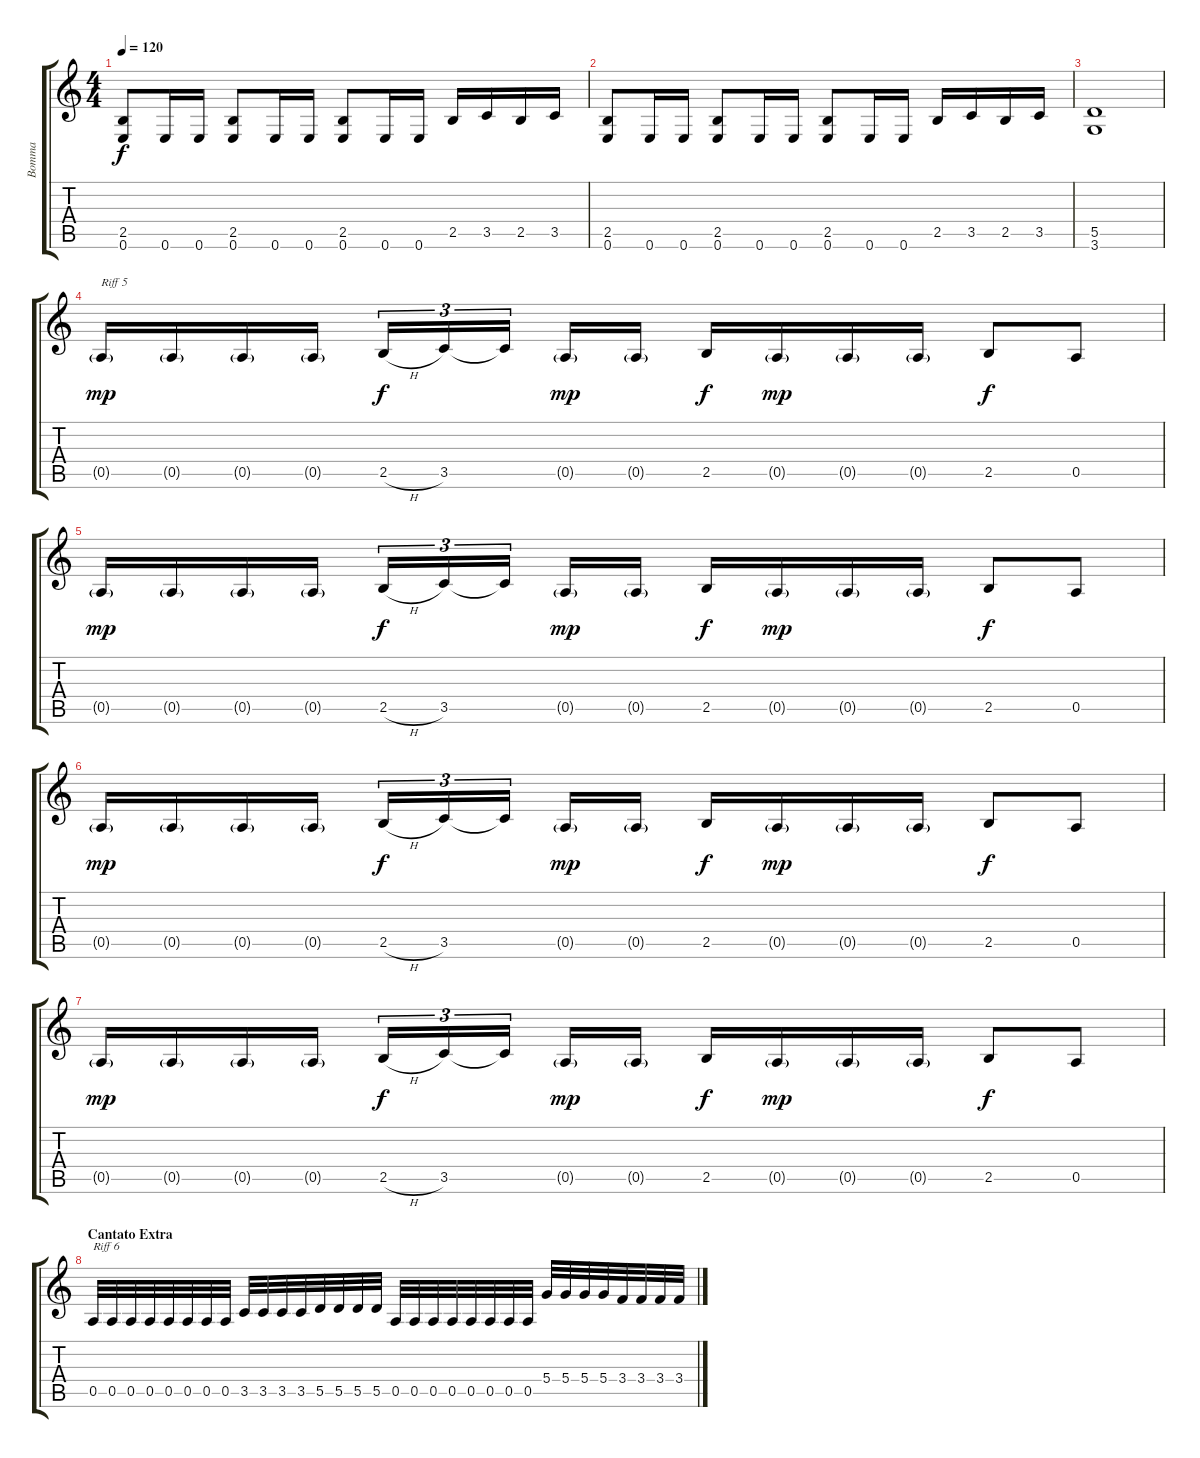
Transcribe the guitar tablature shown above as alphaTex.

\track ("Bomma" "Bomma") {instrument distortionguitar}
\staff {score tabs}
\tuning (E4 B3 G3 D3 A2 E2) {hide}
\ts (4 4)
\tempo 120
\clef g2
\ks c
(2.5 0.6).8{dy f} 0.6.16 0.6.16 (2.5 0.6).8 0.6.16 0.6.16 (2.5 0.6).8 0.6.16 0.6.16 2.5.16 3.5.16 2.5.16 3.5.16 |
(2.5 0.6).8 0.6.16 0.6.16 (2.5 0.6).8 0.6.16 0.6.16 (2.5 0.6).8 0.6.16 0.6.16 2.5.16 3.5.16 2.5.16 3.5.16 |
(5.5 3.6).1 |
0.5{g}.16{txt "Riff 5" dy mp} 0.5{g}.16 0.5{g}.16 0.5{g}.16 2.5{h}.16{tu (3 2) dy f} 3.5.16{tu (3 2)} 3.5{t}.16{tu (3 2)} 0.5{g}.16{dy mp} 0.5{g}.16 2.5.16{dy f} 0.5{g}.16{dy mp} 0.5{g}.16 0.5{g}.16 2.5.8{dy f} 0.5.8 |
0.5{g}.16{dy mp} 0.5{g}.16 0.5{g}.16 0.5{g}.16 2.5{h}.16{tu (3 2) dy f} 3.5.16{tu (3 2)} 3.5{t}.16{tu (3 2)} 0.5{g}.16{dy mp} 0.5{g}.16 2.5.16{dy f} 0.5{g}.16{dy mp} 0.5{g}.16 0.5{g}.16 2.5.8{dy f} 0.5.8 |
0.5{g}.16{dy mp} 0.5{g}.16 0.5{g}.16 0.5{g}.16 2.5{h}.16{tu (3 2) dy f} 3.5.16{tu (3 2)} 3.5{t}.16{tu (3 2)} 0.5{g}.16{dy mp} 0.5{g}.16 2.5.16{dy f} 0.5{g}.16{dy mp} 0.5{g}.16 0.5{g}.16 2.5.8{dy f} 0.5.8 |
0.5{g}.16{dy mp} 0.5{g}.16 0.5{g}.16 0.5{g}.16 2.5{h}.16{tu (3 2) dy f} 3.5.16{tu (3 2)} 3.5{t}.16{tu (3 2)} 0.5{g}.16{dy mp} 0.5{g}.16 2.5.16{dy f} 0.5{g}.16{dy mp} 0.5{g}.16 0.5{g}.16 2.5.8{dy f} 0.5.8 |
\section ("" "Cantato Extra")
0.5.32{txt "Riff 6"} 0.5.32 0.5.32 0.5.32 0.5.32 0.5.32 0.5.32 0.5.32 3.5.32 3.5.32 3.5.32 3.5.32 5.5.32 5.5.32 5.5.32 5.5.32 0.5.32 0.5.32 0.5.32 0.5.32 0.5.32 0.5.32 0.5.32 0.5.32 5.4.32 5.4.32 5.4.32 5.4.32 3.4.32 3.4.32 3.4.32 3.4.32
